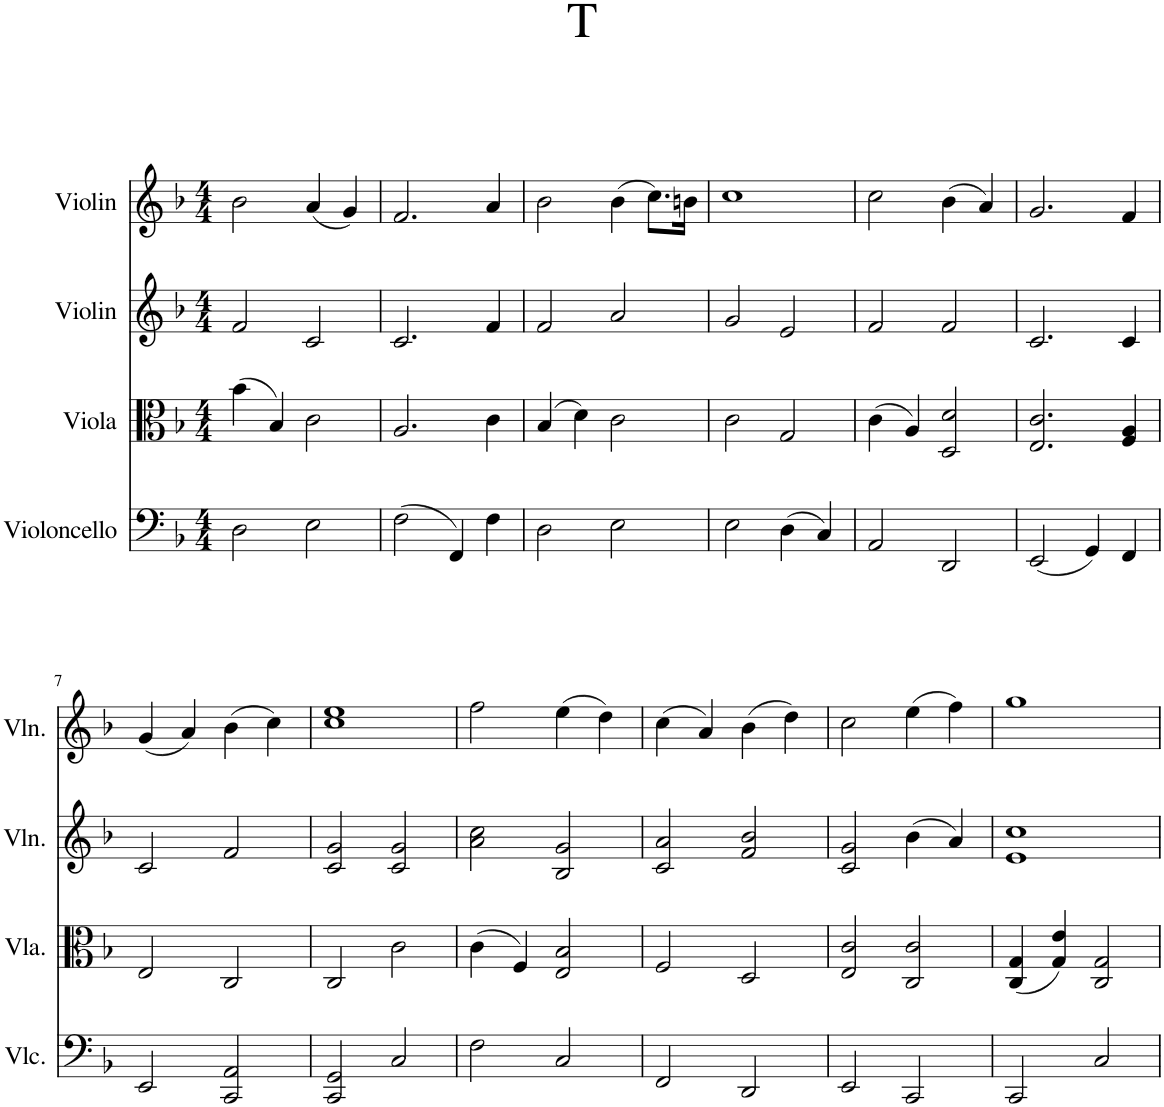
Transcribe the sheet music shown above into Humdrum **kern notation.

**kern	**kern	**kern	**kern
*part4	*part3	*part2	*part1
*staff4	*staff3	*staff2	*staff1
*I"Violoncello	*I"Viola	*I"Violin	*I"Violin
*I'Vlc.	*I'Vla.	*I'Vln.	*I'Vln.
*clefF4	*clefC3	*clefG2	*clefG2
*k[b-]	*k[b-]	*k[b-]	*k[b-]
*M4/4	*M4/4	*M4/4	*M4/4
=1	=1	=1	=1
2D\	(4b-\	2f/	2b-\
.	4B-/)	.	.
2E\	2c\	2c/	(4a/
.	.	.	4g/)
=2	=2	=2	=2
(2F\	2.A/	2.c/	2.f/
4FF/)	.	.	.
4F\	4c\	4f/	4a/
=3	=3	=3	=3
2D\	(4B-/	2f/	2b-\
.	4d\)	.	.
2E\	2c\	2a/	(4b-\
.	.	.	8.cc\L)
.	.	.	16bn\Jk
=4	=4	=4	=4
2E\	2c\	2g/	1cc
(4D\	2G/	2e/	.
4C/)	.	.	.
=5	=5	=5	=5
2AA/	(4c\	2f/	2cc\
.	4A/)	.	.
2DD/	2D/ 2d/	2f/	(4b-\
.	.	.	4a/)
=6	=6	=6	=6
(2EE/	2.E/ 2.c/	2.c/	2.g/
4GG/)	.	.	.
4FF/	4F/ 4A/	4c/	4f/
!!LO:LB:g=z
=7	=7	=7	=7
2EE/	2E/	2c/	(4g/
.	.	.	4a/)
2CC/ 2AA/	2C/	2f/	(4b-\
.	.	.	4cc\)
=8	=8	=8	=8
2CC/ 2GG/	2C/	2c/ 2g/	1cc 1ee
2C/	2c\	2c/ 2g/	.
=9	=9	=9	=9
2F\	(4c\	2a\ 2cc\	2ff\
.	4F/)	.	.
2C/	2E/ 2B-/	2B-/ 2g/	(4ee\
.	.	.	4dd\)
=10	=10	=10	=10
2FF/	2F/	2c/ 2a/	(4cc\
.	.	.	4a/)
2DD/	2D/	2f/ 2b-/	(4b-\
.	.	.	4dd\)
=11	=11	=11	=11
2EE/	2E/ 2c/	2c/ 2g/	2cc\
2CC/	2C/ 2c/	(4b-\	(4ee\
.	.	4a/)	4ff\)
=12	=12	=12	=12
2CC/	(4C/ 4G/	1e 1cc	1gg
.	4G/ 4e/)	.	.
2C/	2C/ 2G/	.	.
=	=	=	=
*-	*-	*-	*-
